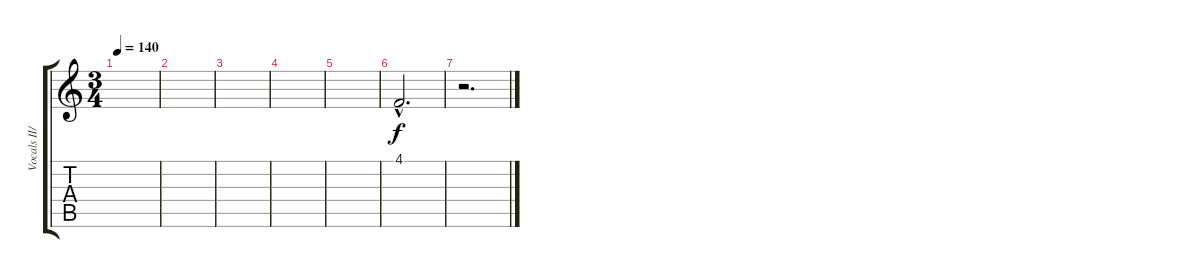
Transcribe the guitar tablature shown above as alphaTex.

\track ("Vocals II/Reverse Cymbal" "Vocals II/") {instrument oboe}
\staff {score tabs}
\tuning (Db4 Ab3 E3 B2 Gb2 Db2) {hide}
\ts (3 4)
\tempo 140
\clef g2
\ks c
|
|
|
|
|
4.1{hac}.2{d volume 10 instrument reversecymbal} |
r.2{d}
